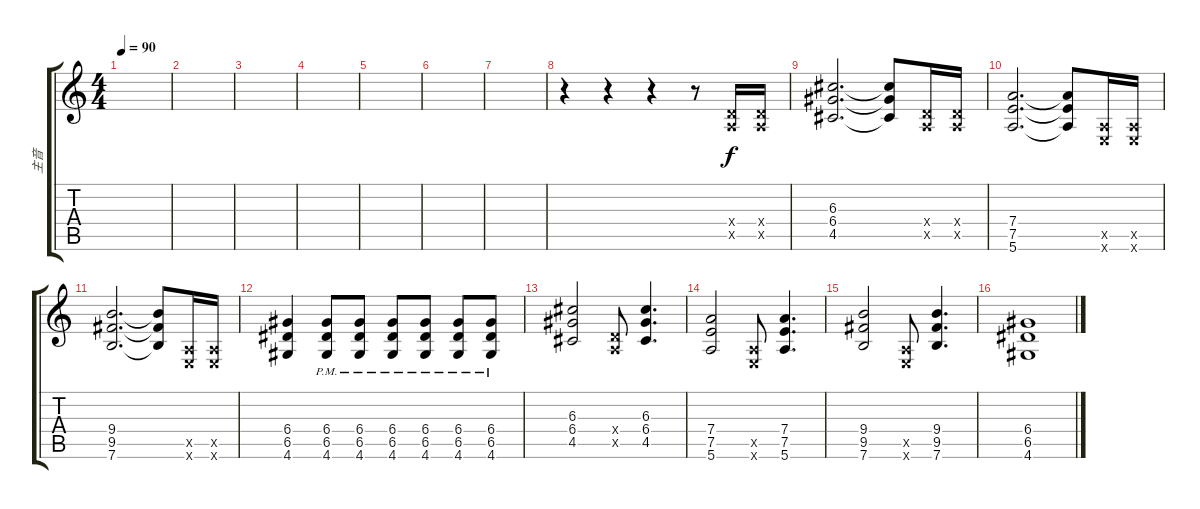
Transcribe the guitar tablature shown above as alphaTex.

\track ("主音" "主音") {instrument overdrivenguitar}
\staff {score tabs}
\tuning (E4 B3 G3 D3 A2 E2) {hide}
\ts (4 4)
\tempo 90
\clef g2
\ks c
|
|
|
|
|
|
|
r.4 r.4 r.4 r.8 (0.4{x} 0.5{x}).16 (0.4{x} 0.5{x}).16 |
(6.3 6.4 4.5).2{d} (6.3{t} 6.4{t} 4.5{t}).8 (0.4{x} 0.5{x}).16 (0.4{x} 0.5{x}).16 |
(7.4 7.5 5.6).2{d} (7.4{t} 7.5{t} 5.6{t}).8 (0.5{x} 0.6{x}).16 (0.5{x} 0.6{x}).16 |
(9.4 9.5 7.6).2{d} (9.4{t} 9.5{t} 7.6{t}).8 (0.5{x} 0.6{x}).16 (0.5{x} 0.6{x}).16 |
(6.4 6.5 4.6).4 (6.4{pm} 6.5{pm} 4.6{pm}).8 (6.4{pm} 6.5{pm} 4.6{pm}).8 (6.4{pm} 6.5{pm} 4.6{pm}).8 (6.4{pm} 6.5{pm} 4.6{pm}).8 (6.4{pm} 6.5{pm} 4.6{pm}).8 (6.4{pm} 6.5{pm} 4.6{pm}).8 |
(6.3 6.4 4.5).2 (0.4{x} 0.5{x}).8 (6.3 6.4 4.5).4{d} |
(7.4 7.5 5.6).2 (0.5{x} 0.6{x}).8 (7.4 7.5 5.6).4{d} |
(9.4 9.5 7.6).2 (0.5{x} 0.6{x}).8 (9.4 9.5 7.6).4{d} |
(6.4 6.5 4.6).1
